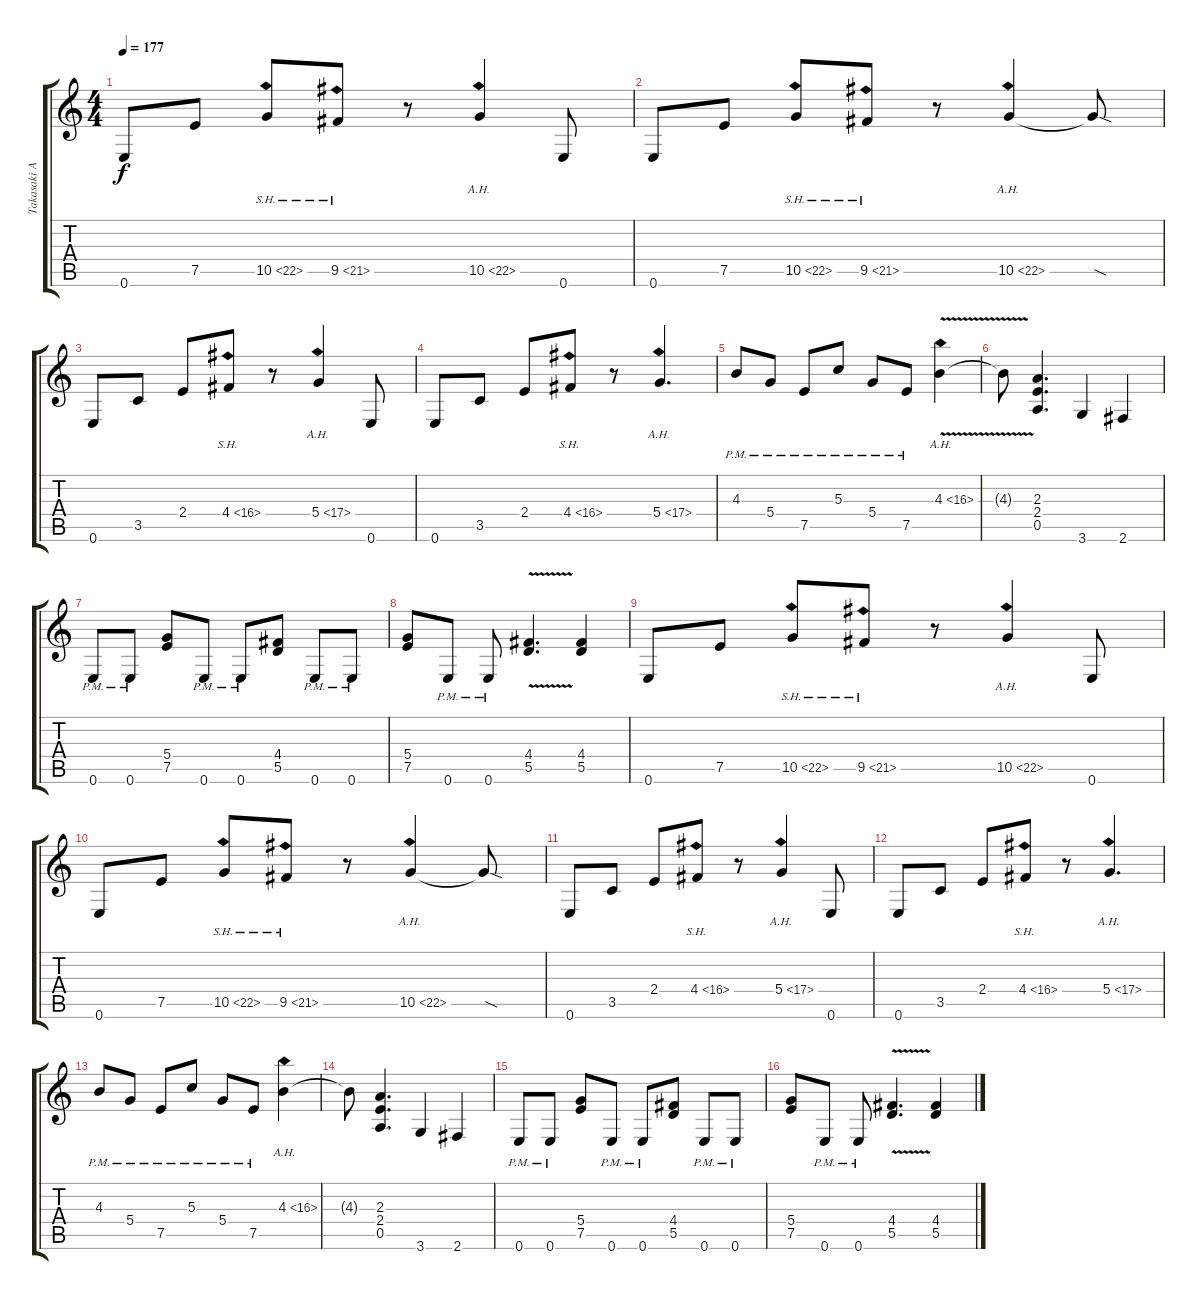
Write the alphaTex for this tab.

\track ("Takasaki Akira II [Rythm]" "Takasaki A") {instrument distortionguitar}
\staff {score tabs}
\tuning (E4 B3 G3 D3 A2 E2) {hide}
\ts (4 4)
\tempo 177
\clef g2
\ks c
0.6.8{dy f instrument distortionguitar} 7.5.8 10.5{sh 12}.8 9.5{sh 12}.8 r.8 10.5{ah 12}.4 0.6.8 |
0.6.8 7.5.8 10.5{sh 12}.8 9.5{sh 12}.8 r.8 10.5{ah 12}.4 10.5{sod t}.8 |
0.6.8 3.5.8 2.4.8 4.4{sh 12}.8 r.8 5.4{ah 12}.4 0.6.8 |
0.6.8 3.5.8 2.4.8 4.4{sh 12}.8 r.8 5.4{ah 12}.4{d} |
4.3{pm}.8 5.4{pm}.8 7.5{pm}.8 5.3{pm}.8 5.4{pm}.8 7.5{pm}.8 4.3{ah 12 v}.4 |
4.3{t}.8 (2.3 2.4 0.5).4{d} 3.6.4 2.6.4 |
0.6{pm}.8 0.6{pm}.8 (5.4 7.5).8 0.6{pm}.8 0.6{pm}.8 (4.4 5.5).8 0.6{pm}.8 0.6{pm}.8 |
(5.4 7.5).8 0.6{pm}.8 0.6{pm}.8 (4.4{v} 5.5{v}).4{d} (4.4 5.5).4 |
0.6.8 7.5.8 10.5{sh 12}.8 9.5{sh 12}.8 r.8 10.5{ah 12}.4 0.6.8 |
0.6.8 7.5.8 10.5{sh 12}.8 9.5{sh 12}.8 r.8 10.5{ah 12}.4 10.5{sod t}.8 |
0.6.8 3.5.8 2.4.8 4.4{sh 12}.8 r.8 5.4{ah 12}.4 0.6.8 |
0.6.8 3.5.8 2.4.8 4.4{sh 12}.8 r.8 5.4{ah 12}.4{d} |
4.3{pm}.8 5.4{pm}.8 7.5{pm}.8 5.3{pm}.8 5.4{pm}.8 7.5{pm}.8 4.3{ah 12}.4 |
4.3{t}.8 (2.3 2.4 0.5).4{d} 3.6.4 2.6.4 |
0.6{pm}.8 0.6{pm}.8 (5.4 7.5).8 0.6{pm}.8 0.6{pm}.8 (4.4 5.5).8 0.6{pm}.8 0.6{pm}.8 |
(5.4 7.5).8 0.6{pm}.8 0.6{pm}.8 (4.4{v} 5.5{v}).4{d} (4.4 5.5).4
